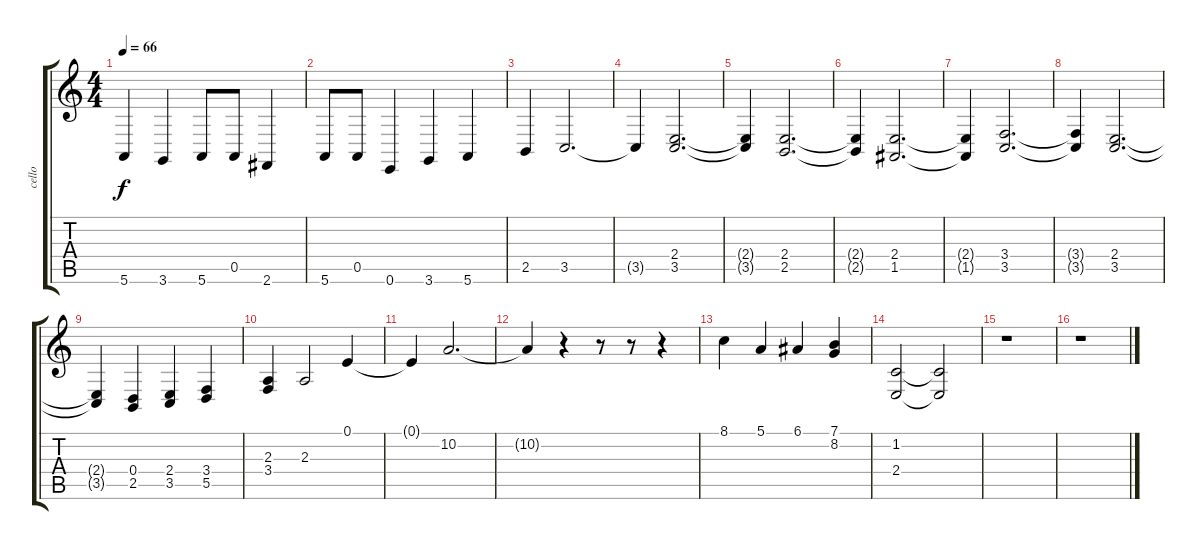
\track ("cello" "cello") {instrument cello}
\staff {score tabs}
\tuning (E4 B3 G3 D3 A2 E2) {hide}
\ts (4 4)
\tempo 66
\clef g2
\ks c
5.6{t}.4{dy f} 3.6.4 5.6.8 0.5.8 2.6.4 |
5.6.8 0.5.8 0.6.4 3.6.4 5.6.4 |
2.5.4 3.5.2{d} |
3.5{t}.4 (2.4 3.5).2{d} |
(2.4{t} 3.5{t}).4 (2.4 2.5).2{d} |
(2.4{t} 2.5{t}).4 (2.4 1.5).2{d} |
(2.4{t} 1.5{t}).4 (3.4 3.5).2{d} |
(3.4{t} 3.5{t}).4 (2.4 3.5).2{d} |
(2.4{t} 3.5{t}).4 (0.4 2.5).4 (2.4 3.5).4 (3.4 5.5).4 |
(2.3 3.4).4 2.3.2 0.1.4 |
0.1{t}.4 10.2.2{d} |
10.2{t}.4 r.4 r.8 r.8 r.4 |
8.1.4 5.1.4 6.1.4 (7.1 8.2).4 |
(1.2 2.4).2 (1.2{t} 2.4{t}).2 |
r.1 |
r.1
